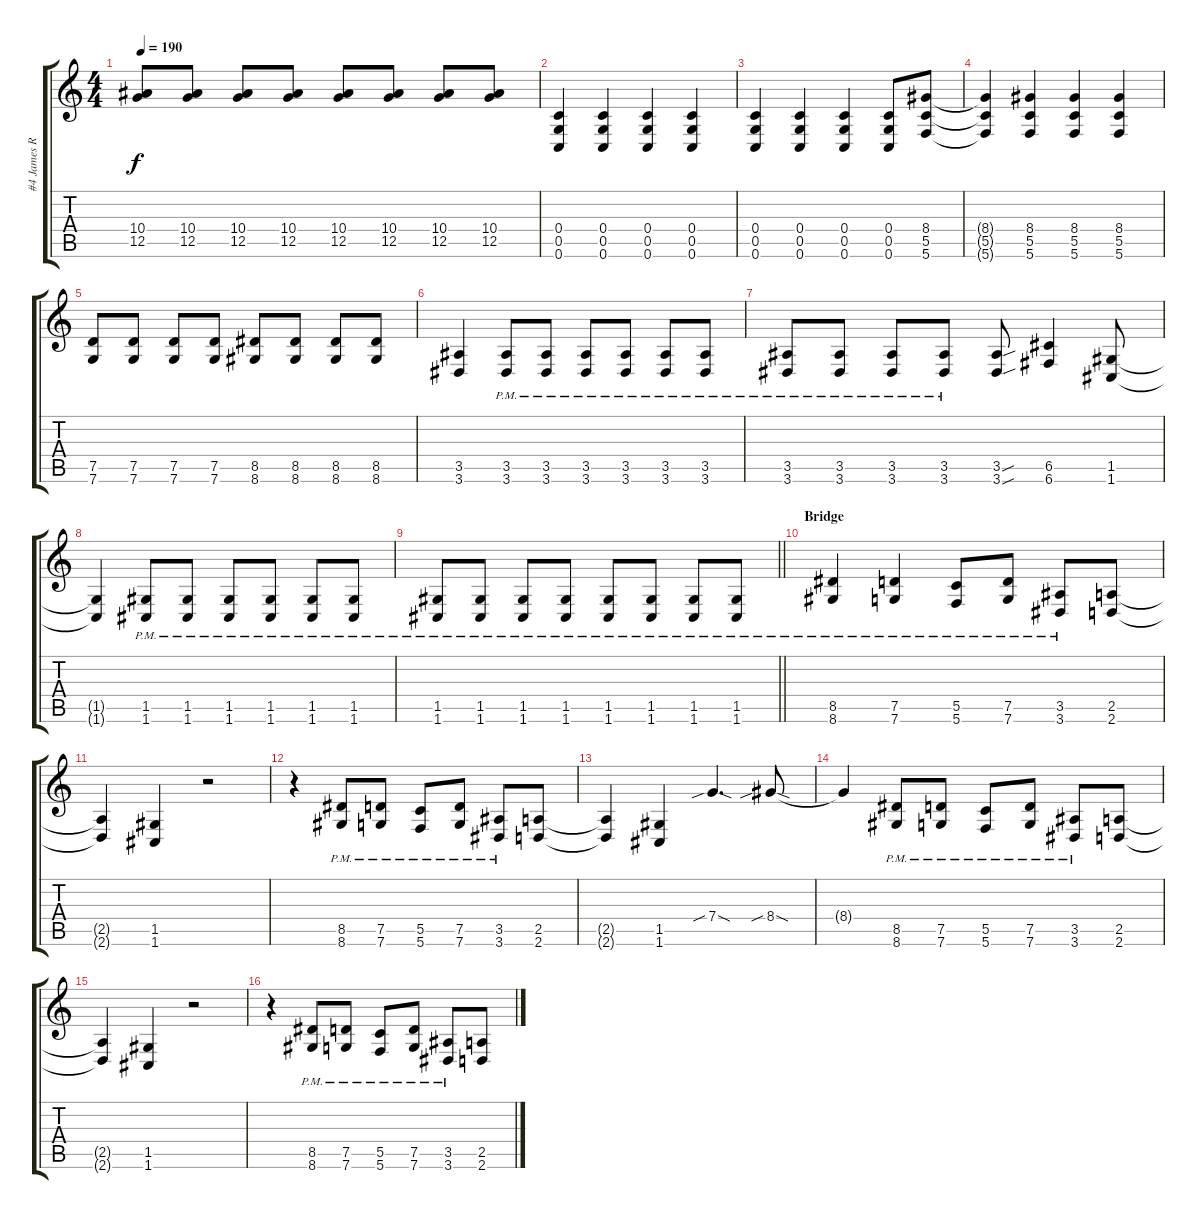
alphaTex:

\track ("#4 James Root" "#4 James R") {instrument distortionguitar}
\staff {score tabs}
\tuning (D4 A3 F3 C3 G2 C2) {hide}
\ts (4 4)
\tempo 190
\clef g2
\ks c
(10.4 12.5).8{dy f} (10.4 12.5).8 (10.4 12.5).8 (10.4 12.5).8 (10.4 12.5).8 (10.4 12.5).8 (10.4 12.5).8 (10.4 12.5).8 |
(0.4 0.5 0.6).4 (0.4 0.5 0.6).4 (0.4 0.5 0.6).4 (0.4 0.5 0.6).4 |
(0.4 0.5 0.6).4 (0.4 0.5 0.6).4 (0.4 0.5 0.6).4 (0.4 0.5 0.6).8 (8.4 5.5 5.6).8 |
(8.4{t} 5.5{t} 5.6{t}).4 (8.4 5.5 5.6).4 (8.4 5.5 5.6).4 (8.4 5.5 5.6).4 |
(7.5 7.6).8 (7.5 7.6).8 (7.5 7.6).8 (7.5 7.6).8 (8.5 8.6).8 (8.5 8.6).8 (8.5 8.6).8 (8.5 8.6).8 |
(3.5 3.6).4 (3.5{pm} 3.6{pm}).8 (3.5{pm} 3.6{pm}).8 (3.5{pm} 3.6{pm}).8 (3.5{pm} 3.6{pm}).8 (3.5{pm} 3.6{pm}).8 (3.5{pm} 3.6{pm}).8 |
(3.5{pm} 3.6{pm}).8 (3.5{pm} 3.6{pm}).8 (3.5{pm} 3.6{pm}).8 (3.5{pm} 3.6{pm}).8 (3.5{sou} 3.6{sou}).8 (6.5 6.6).4 (1.5 1.6).8 |
(1.5{t} 1.6{t}).4 (1.5{pm} 1.6{pm}).8 (1.5{pm} 1.6{pm}).8 (1.5{pm} 1.6{pm}).8 (1.5{pm} 1.6{pm}).8 (1.5{pm} 1.6{pm}).8 (1.5{pm} 1.6{pm}).8 |
\barLineRight lightlight
(1.5{pm} 1.6{pm}).8 (1.5{pm} 1.6{pm}).8 (1.5{pm} 1.6{pm}).8 (1.5{pm} 1.6{pm}).8 (1.5{pm} 1.6{pm}).8 (1.5{pm} 1.6{pm}).8 (1.5{pm} 1.6{pm}).8 (1.5{pm} 1.6{pm}).8 |
\section ("" "Bridge")
(8.5{pm} 8.6{pm}).4 (7.5{pm} 7.6{pm}).4 (5.5{pm} 5.6{pm}).8 (7.5{pm} 7.6{pm}).8 (3.5{pm} 3.6{pm}).8 (2.5 2.6).8 |
(2.5{t} 2.6{t}).4 (1.5 1.6).4 r.2 |
r.4 (8.5{pm} 8.6{pm}).8 (7.5{pm} 7.6{pm}).8 (5.5{pm} 5.6{pm}).8 (7.5{pm} 7.6{pm}).8 (3.5{pm} 3.6{pm}).8 (2.5 2.6).8 |
(2.5{t} 2.6{t}).4 (1.5 1.6).4 7.4{sib sod}.4{d} 8.4{sib sod}.8 |
8.4{t}.4 (8.5{pm} 8.6{pm}).8 (7.5{pm} 7.6{pm}).8 (5.5{pm} 5.6{pm}).8 (7.5{pm} 7.6{pm}).8 (3.5{pm} 3.6{pm}).8 (2.5 2.6).8 |
(2.5{t} 2.6{t}).4 (1.5 1.6).4 r.2 |
r.4 (8.5{pm} 8.6{pm}).8 (7.5{pm} 7.6{pm}).8 (5.5{pm} 5.6{pm}).8 (7.5{pm} 7.6{pm}).8 (3.5{pm} 3.6{pm}).8 (2.5 2.6).8
